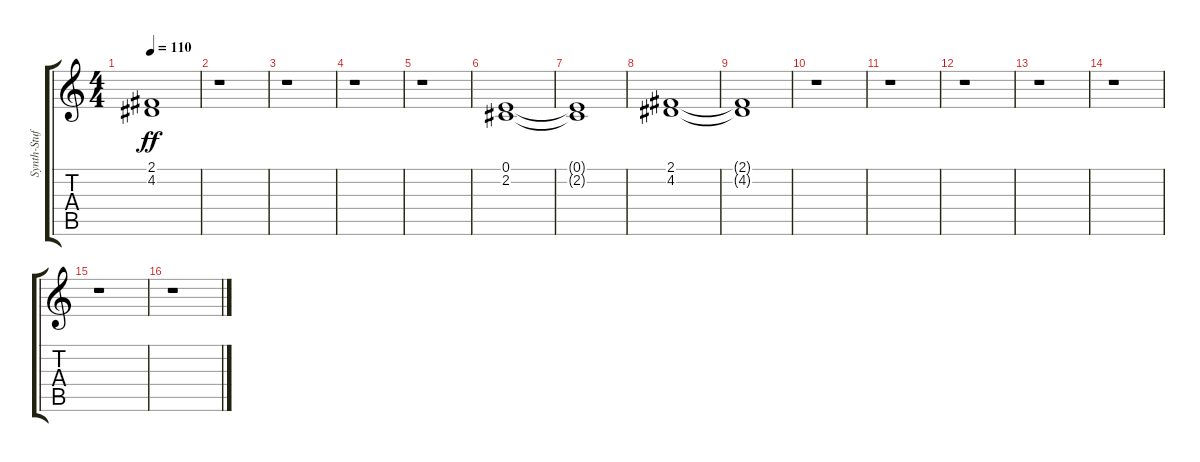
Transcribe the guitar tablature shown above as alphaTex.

\track ("Synth-Stuff 1" "Synth-Stuf") {instrument pad2warm}
\staff {score tabs}
\tuning (E4 B3 G3 D3 A2 E2) {hide}
\ts (4 4)
\tempo 110
\clef g2
\ks c
(2.1{t} 4.2{t}).1{dy ff} |
r.1 |
r.1 |
r.1 |
r.1 |
(0.1 2.2).1 |
(0.1{t} 2.2{t}).1 |
(2.1 4.2).1 |
(2.1{t} 4.2{t}).1 |
r.1 |
r.1 |
r.1 |
r.1 |
r.1 |
r.1 |
r.1
